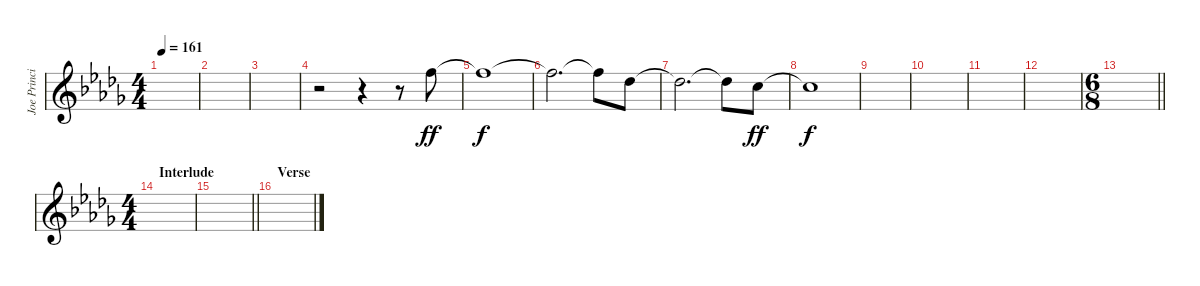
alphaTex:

\track ("Joe Principe - Vocals" "Joe Princi") {instrument distortionguitar}
\staff {score}
\tuning (E4 B3 G3 D3 A2 E2) {hide}
\ts (4 4)
\tempo 161
\clef g2
\ks db
|
|
|
r.2 r.4 r.8 6.2.8{dy ff} |
6.2{t}.1{dy f} |
6.2{t}.2{d} 6.2{t}.8 2.2.8 |
2.2{t}.2{d} 2.2{t}.8 1.2.8{dy ff} |
1.2{t}.1{dy f} |
|
|
|
|
\ts (6 8)
\barLineRight lightlight
|
\ts (4 4)
\section ("" "Interlude")
|
\barLineRight lightlight
|
\section ("" "Verse")
